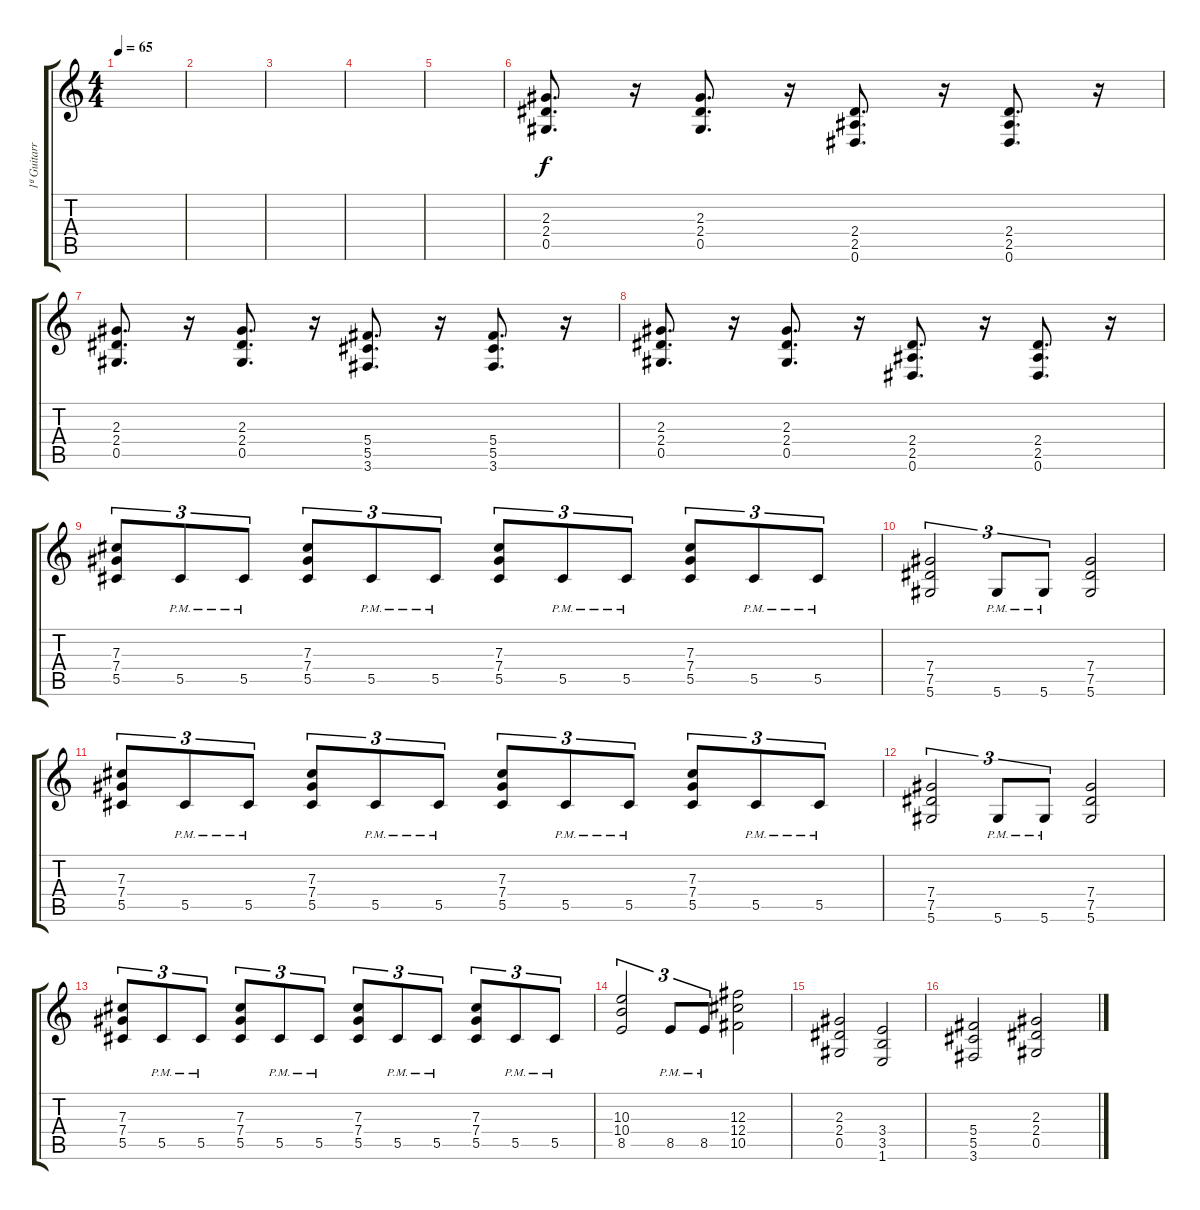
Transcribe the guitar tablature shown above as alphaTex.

\track ("1ª Guitarra 1" "1ª Guitarr") {instrument distortionguitar}
\staff {score tabs}
\tuning (Eb4 Bb3 Gb3 Db3 Ab2 Eb2) {hide}
\ts (4 4)
\tempo 65
\clef g2
\ks c
|
|
|
|
|
(2.3 2.4 0.5).8{d volume 15} r.16 (2.3 2.4 0.5).8{d} r.16 (2.4 2.5 0.6).8{d} r.16 (2.4 2.5 0.6).8{d} r.16 |
(2.3 2.4 0.5).8{d} r.16 (2.3 2.4 0.5).8{d} r.16 (5.4 5.5 3.6).8{d} r.16 (5.4 5.5 3.6).8{d} r.16 |
(2.3 2.4 0.5).8{d} r.16 (2.3 2.4 0.5).8{d} r.16 (2.4 2.5 0.6).8{d} r.16 (2.4 2.5 0.6).8{d} r.16 |
(7.3 7.4 5.5).8{tu (3 2)} 5.5{pm}.8{tu (3 2)} 5.5{pm}.8{tu (3 2)} (7.3 7.4 5.5).8{tu (3 2)} 5.5{pm}.8{tu (3 2)} 5.5{pm}.8{tu (3 2)} (7.3 7.4 5.5).8{tu (3 2)} 5.5{pm}.8{tu (3 2)} 5.5{pm}.8{tu (3 2)} (7.3 7.4 5.5).8{tu (3 2)} 5.5{pm}.8{tu (3 2)} 5.5{pm}.8{tu (3 2)} |
(7.4 7.5 5.6).2{tu (3 2)} 5.6{pm}.8{tu (3 2)} 5.6{pm}.8{tu (3 2)} (7.4 7.5 5.6).2 |
(7.3 7.4 5.5).8{tu (3 2)} 5.5{pm}.8{tu (3 2)} 5.5{pm}.8{tu (3 2)} (7.3 7.4 5.5).8{tu (3 2)} 5.5{pm}.8{tu (3 2)} 5.5{pm}.8{tu (3 2)} (7.3 7.4 5.5).8{tu (3 2)} 5.5{pm}.8{tu (3 2)} 5.5{pm}.8{tu (3 2)} (7.3 7.4 5.5).8{tu (3 2)} 5.5{pm}.8{tu (3 2)} 5.5{pm}.8{tu (3 2)} |
(7.4 7.5 5.6).2{tu (3 2)} 5.6{pm}.8{tu (3 2)} 5.6{pm}.8{tu (3 2)} (7.4 7.5 5.6).2 |
(7.3 7.4 5.5).8{tu (3 2)} 5.5{pm}.8{tu (3 2)} 5.5{pm}.8{tu (3 2)} (7.3 7.4 5.5).8{tu (3 2)} 5.5{pm}.8{tu (3 2)} 5.5{pm}.8{tu (3 2)} (7.3 7.4 5.5).8{tu (3 2)} 5.5{pm}.8{tu (3 2)} 5.5{pm}.8{tu (3 2)} (7.3 7.4 5.5).8{tu (3 2)} 5.5{pm}.8{tu (3 2)} 5.5{pm}.8{tu (3 2)} |
(10.3 10.4 8.5).2{tu (3 2)} 8.5{pm}.8{tu (3 2)} 8.5{pm}.8{tu (3 2)} (12.3 12.4 10.5).2 |
(2.3 2.4 0.5).2 (3.4 3.5 1.6).2 |
(5.4 5.5 3.6).2 (2.3 2.4 0.5).2
